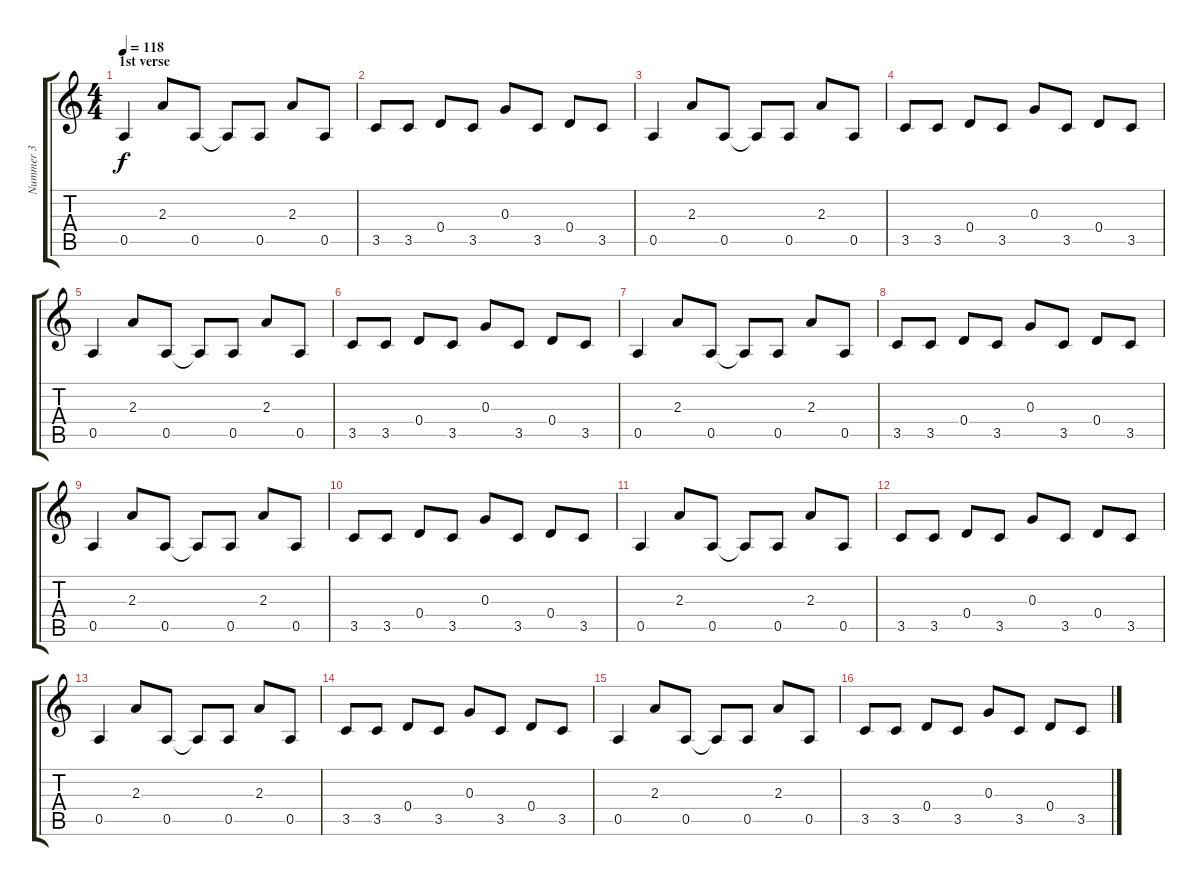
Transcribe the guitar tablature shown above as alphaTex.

\track ("Nummer 3" "Nummer 3") {instrument electricguitarclean}
\staff {score tabs}
\tuning (E4 B3 G3 D3 A2 E2) {hide}
\ts (4 4)
\section ("" "1st verse")
\tempo 118
\clef g2
\ks c
0.5.4{dy f} 2.3.8 0.5.8 0.5{t}.8 0.5.8 2.3.8 0.5.8 |
3.5.8 3.5.8 0.4.8 3.5.8 0.3.8 3.5.8 0.4.8 3.5.8 |
0.5.4 2.3.8 0.5.8 0.5{t}.8 0.5.8 2.3.8 0.5.8 |
3.5.8 3.5.8 0.4.8 3.5.8 0.3.8 3.5.8 0.4.8 3.5.8 |
0.5.4 2.3.8 0.5.8 0.5{t}.8 0.5.8 2.3.8 0.5.8 |
3.5.8 3.5.8 0.4.8 3.5.8 0.3.8 3.5.8 0.4.8 3.5.8 |
0.5.4 2.3.8 0.5.8 0.5{t}.8 0.5.8 2.3.8 0.5.8 |
3.5.8 3.5.8 0.4.8 3.5.8 0.3.8 3.5.8 0.4.8 3.5.8 |
0.5.4 2.3.8 0.5.8 0.5{t}.8 0.5.8 2.3.8 0.5.8 |
3.5.8 3.5.8 0.4.8 3.5.8 0.3.8 3.5.8 0.4.8 3.5.8 |
0.5.4 2.3.8 0.5.8 0.5{t}.8 0.5.8 2.3.8 0.5.8 |
3.5.8 3.5.8 0.4.8 3.5.8 0.3.8 3.5.8 0.4.8 3.5.8 |
0.5.4 2.3.8 0.5.8 0.5{t}.8 0.5.8 2.3.8 0.5.8 |
3.5.8 3.5.8 0.4.8 3.5.8 0.3.8 3.5.8 0.4.8 3.5.8 |
0.5.4 2.3.8 0.5.8 0.5{t}.8 0.5.8 2.3.8 0.5.8 |
3.5.8 3.5.8 0.4.8 3.5.8 0.3.8 3.5.8 0.4.8 3.5.8
